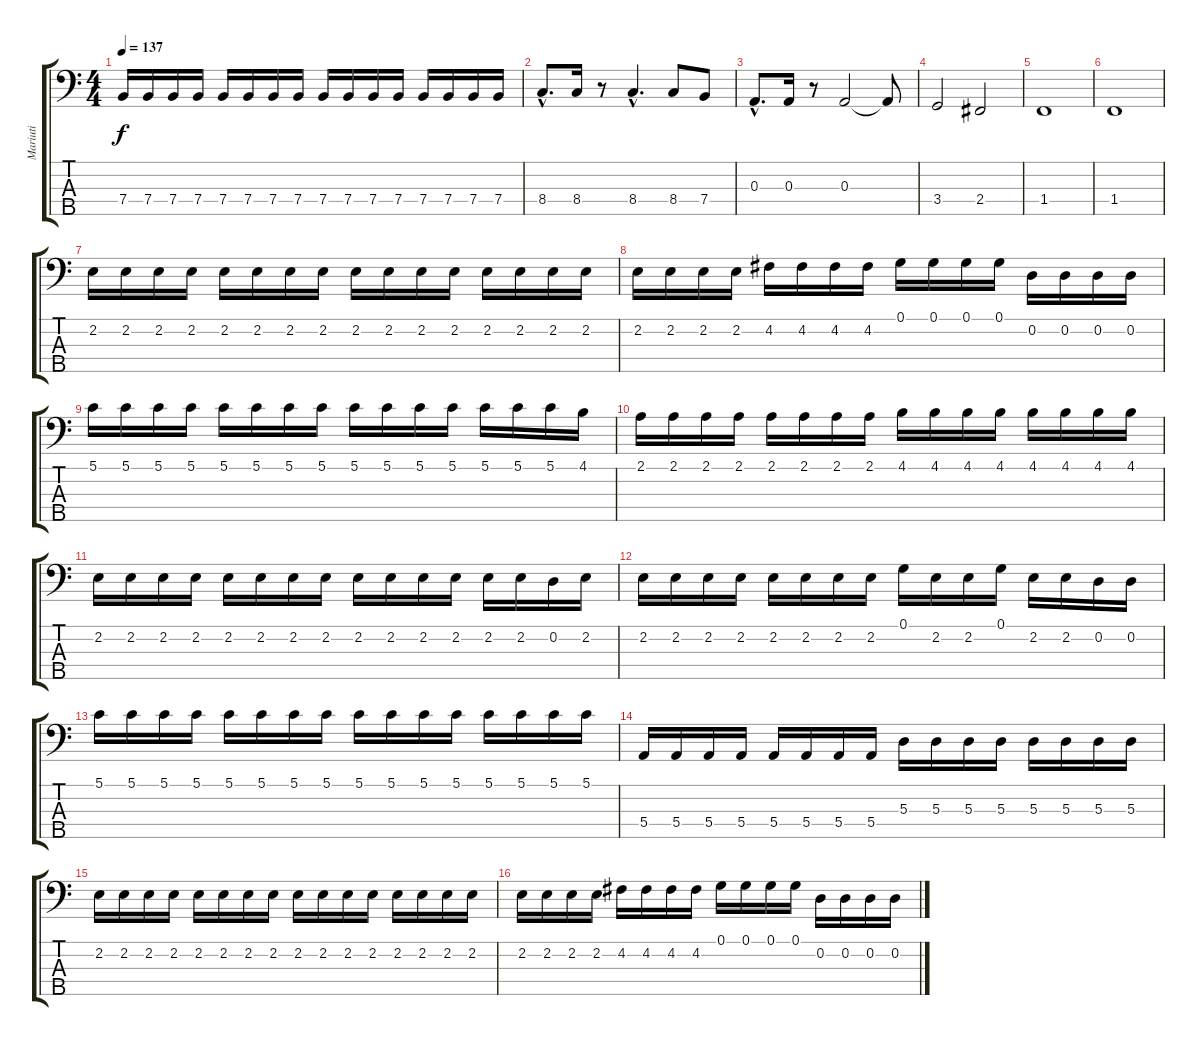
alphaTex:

\track ("Mariuti" "Mariuti") {instrument electricbasspick}
\staff {score tabs}
\tuning (G2 D2 A1 E1 B0) {hide}
\ts (4 4)
\tempo 137
\clef f4
\ks c
7.4.16{dy f} 7.4.16 7.4.16 7.4.16 7.4.16 7.4.16 7.4.16 7.4.16 7.4.16 7.4.16 7.4.16 7.4.16 7.4.16 7.4.16 7.4.16 7.4.16 |
8.4{hac}.8{d} 8.4.16 r.8 8.4{hac}.4{d} 8.4.8 7.4.8 |
0.3{hac}.8{d} 0.3.16 r.8 0.3.2 0.3{t}.8 |
3.4.2 2.4.2 |
1.4.1 |
1.4.1 |
2.2.16 2.2.16 2.2.16 2.2.16 2.2.16 2.2.16 2.2.16 2.2.16 2.2.16 2.2.16 2.2.16 2.2.16 2.2.16 2.2.16 2.2.16 2.2.16 |
2.2.16 2.2.16 2.2.16 2.2.16 4.2.16 4.2.16 4.2.16 4.2.16 0.1.16 0.1.16 0.1.16 0.1.16 0.2.16 0.2.16 0.2.16 0.2.16 |
5.1.16 5.1.16 5.1.16 5.1.16 5.1.16 5.1.16 5.1.16 5.1.16 5.1.16 5.1.16 5.1.16 5.1.16 5.1.16 5.1.16 5.1.16 4.1.16 |
2.1.16 2.1.16 2.1.16 2.1.16 2.1.16 2.1.16 2.1.16 2.1.16 4.1.16 4.1.16 4.1.16 4.1.16 4.1.16 4.1.16 4.1.16 4.1.16 |
2.2.16 2.2.16 2.2.16 2.2.16 2.2.16 2.2.16 2.2.16 2.2.16 2.2.16 2.2.16 2.2.16 2.2.16 2.2.16 2.2.16 0.2.16 2.2.16 |
2.2.16 2.2.16 2.2.16 2.2.16 2.2.16 2.2.16 2.2.16 2.2.16 0.1.16 2.2.16 2.2.16 0.1.16 2.2.16 2.2.16 0.2.16 0.2.16 |
5.1.16 5.1.16 5.1.16 5.1.16 5.1.16 5.1.16 5.1.16 5.1.16 5.1.16 5.1.16 5.1.16 5.1.16 5.1.16 5.1.16 5.1.16 5.1.16 |
5.4.16 5.4.16 5.4.16 5.4.16 5.4.16 5.4.16 5.4.16 5.4.16 5.3.16 5.3.16 5.3.16 5.3.16 5.3.16 5.3.16 5.3.16 5.3.16 |
2.2.16 2.2.16 2.2.16 2.2.16 2.2.16 2.2.16 2.2.16 2.2.16 2.2.16 2.2.16 2.2.16 2.2.16 2.2.16 2.2.16 2.2.16 2.2.16 |
2.2.16 2.2.16 2.2.16 2.2.16 4.2.16 4.2.16 4.2.16 4.2.16 0.1.16 0.1.16 0.1.16 0.1.16 0.2.16 0.2.16 0.2.16 0.2.16
